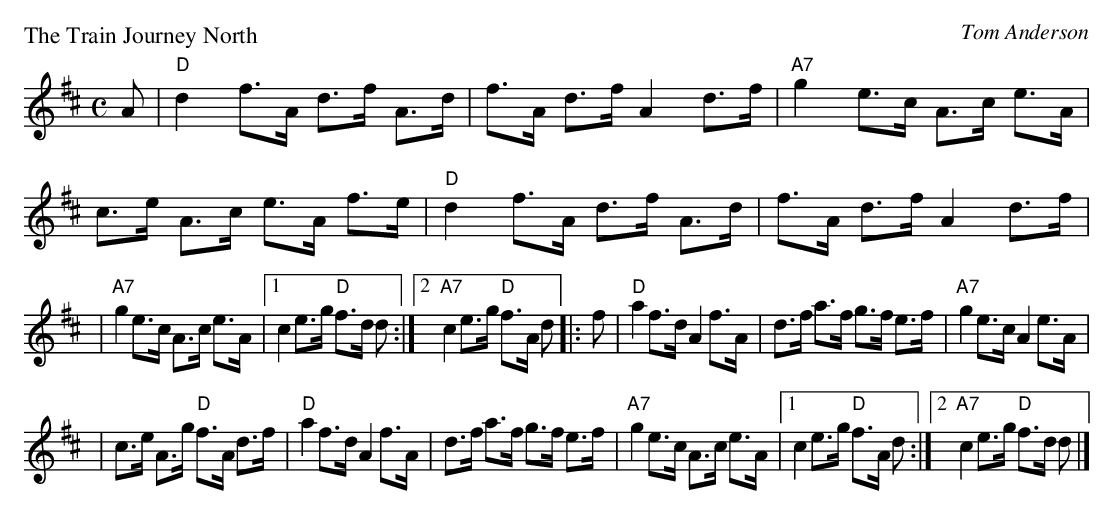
X:1
P: The Train Journey North
C: Tom Anderson
M: C
L: 1/8
K: D
A \
| "D"d2 f>A d>f A>d | f>A d>f A2 d>f | "A7"g2 e>c A>c e>A | c>e A>c e>A f>e | "D"d2 f>A d>f A>d | f>A d>f A2 d>f |
| "A7"g2 e>c A>c e>A |1 c2 e>g "D"f>d d :|2 "A7"c2 e>g "D"f>A d |: f | "D"a2 f>d A2 f>A | d>f a>f g>f e>f | "A7"g2 e>c A2 e>A |
| c>e A>g "D"f>A d>f | "D"a2 f>d A2 f>A | d>f a>f g>f e>f | "A7"g2 e>c A>c e>A |1 c2 e>g "D"f>A d :|2 "A7"c2 e>g "D"f>d d |]
